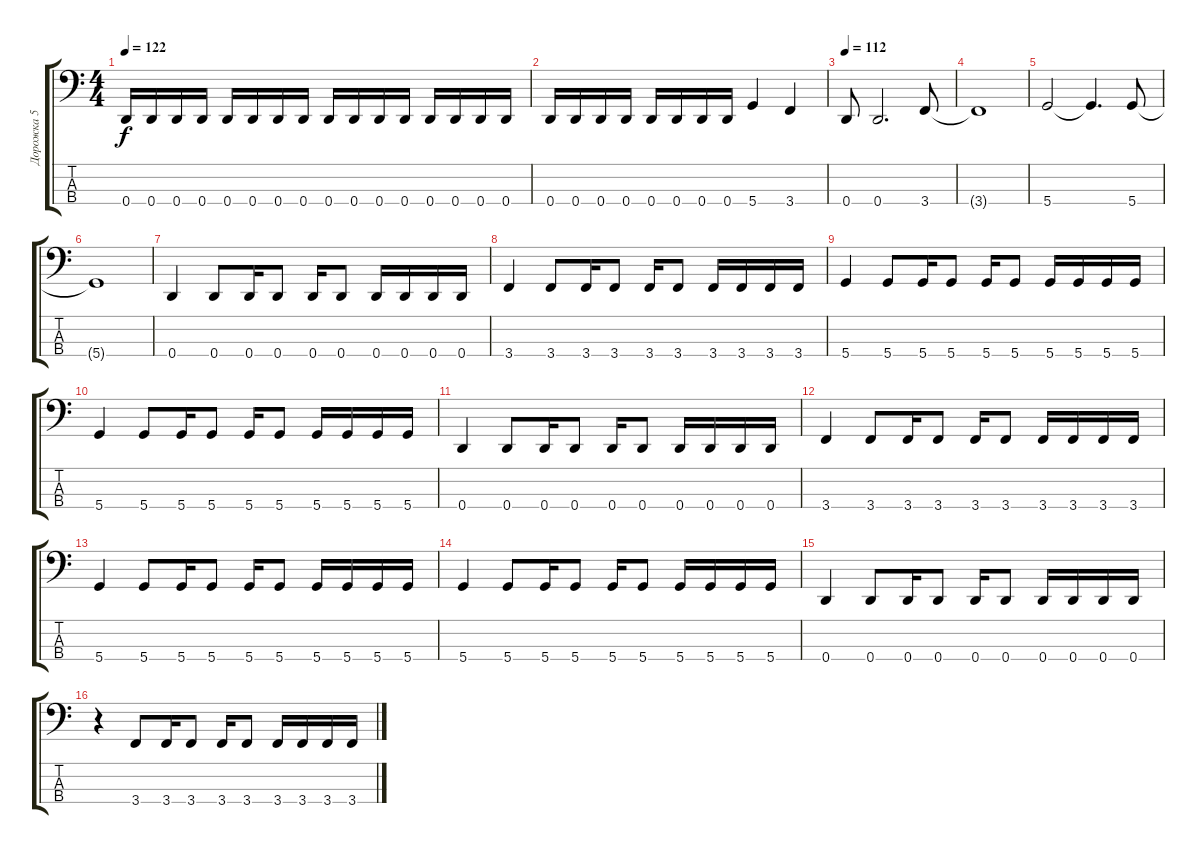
\track ("Дорожка 5" "Дорожка 5") {instrument electricbassfinger}
\staff {score tabs}
\tuning (G2 D2 A1 D1) {hide}
\ts (4 4)
\tempo 122
\clef f4
\ks c
0.4.16{dy f} 0.4.16 0.4.16 0.4.16 0.4.16 0.4.16 0.4.16 0.4.16 0.4.16 0.4.16 0.4.16 0.4.16 0.4.16 0.4.16 0.4.16 0.4.16 |
0.4.16 0.4.16 0.4.16 0.4.16 0.4.16 0.4.16 0.4.16 0.4.16 5.4.4 3.4.4 |
\tempo 112
0.4.8 0.4.2{d} 3.4.8 |
3.4{t}.1 |
5.4.2 5.4{t}.4{d} 5.4.8 |
5.4{t}.1 |
0.4.4 0.4.8 0.4.16 0.4.8 0.4.16 0.4.8 0.4.16 0.4.16 0.4.16 0.4.16 |
3.4.4 3.4.8 3.4.16 3.4.8 3.4.16 3.4.8 3.4.16 3.4.16 3.4.16 3.4.16 |
5.4.4 5.4.8 5.4.16 5.4.8 5.4.16 5.4.8 5.4.16 5.4.16 5.4.16 5.4.16 |
5.4.4 5.4.8 5.4.16 5.4.8 5.4.16 5.4.8 5.4.16 5.4.16 5.4.16 5.4.16 |
0.4.4 0.4.8 0.4.16 0.4.8 0.4.16 0.4.8 0.4.16 0.4.16 0.4.16 0.4.16 |
3.4.4 3.4.8 3.4.16 3.4.8 3.4.16 3.4.8 3.4.16 3.4.16 3.4.16 3.4.16 |
5.4.4 5.4.8 5.4.16 5.4.8 5.4.16 5.4.8 5.4.16 5.4.16 5.4.16 5.4.16 |
5.4.4 5.4.8 5.4.16 5.4.8 5.4.16 5.4.8 5.4.16 5.4.16 5.4.16 5.4.16 |
0.4.4 0.4.8 0.4.16 0.4.8 0.4.16 0.4.8 0.4.16 0.4.16 0.4.16 0.4.16 |
r.4 3.4.8 3.4.16 3.4.8 3.4.16 3.4.8 3.4.16 3.4.16 3.4.16 3.4.16
